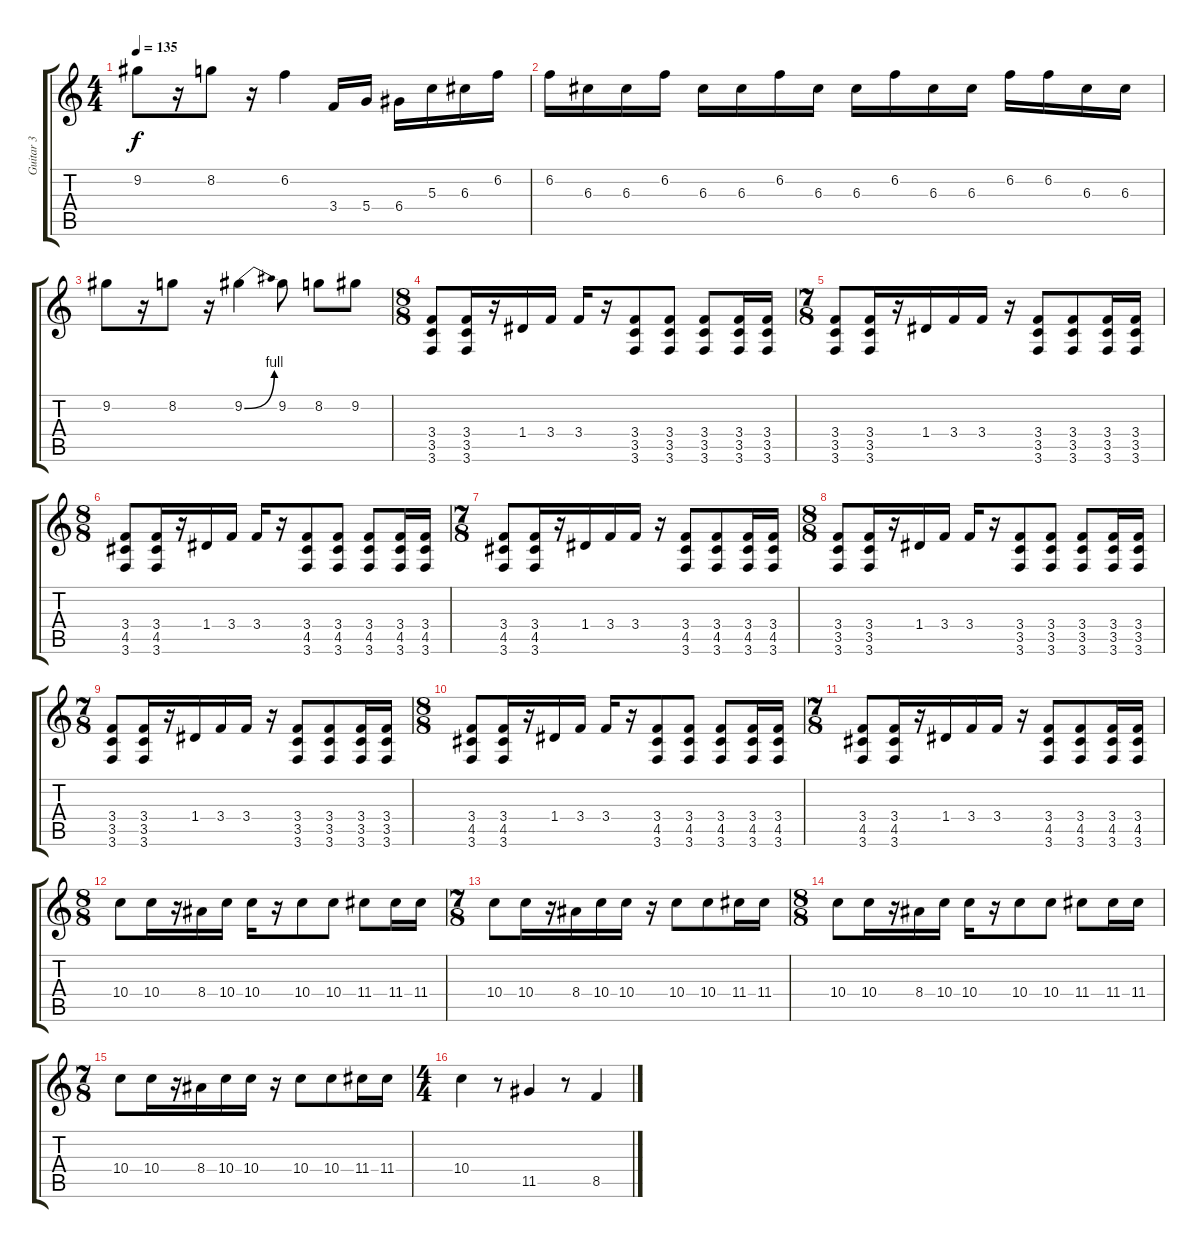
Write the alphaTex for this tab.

\track ("Guitar 3" "Guitar 3") {instrument distortionguitar}
\staff {score tabs}
\tuning (E4 B3 G3 D3 A2 D2) {hide}
\ts (4 4)
\tempo 135
\clef g2
\ks c
9.2.8{dy f} r.16 8.2.8 r.16 6.2.4 3.4.16 5.4.16 6.4.16 5.3.16 6.3.16 6.2.16 |
6.2.16 6.3.16 6.3.16 6.2.16 6.3.16 6.3.16 6.2.16 6.3.16 6.3.16 6.2.16 6.3.16 6.3.16 6.2.16 6.2.16 6.3.16 6.3.16 |
9.2.8 r.16 8.2.8 r.16 9.2{be (bend 0 0 60 4)}.4 9.2.8 8.2.8 9.2.8 |
\ts (8 8)
(3.4 3.5 3.6).8 (3.4 3.5 3.6).16 r.16 1.4.16 3.4.16 3.4.16 r.16 (3.4 3.5 3.6).8 (3.4 3.5 3.6).8 (3.4 3.5 3.6).8 (3.4 3.5 3.6).16 (3.4 3.5 3.6).16 |
\ts (7 8)
(3.4 3.5 3.6).8 (3.4 3.5 3.6).16 r.16 1.4.16 3.4.16 3.4.16 r.16 (3.4 3.5 3.6).8 (3.4 3.5 3.6).8 (3.4 3.5 3.6).16 (3.4 3.5 3.6).16 |
\ts (8 8)
(3.4 4.5 3.6).8 (3.4 4.5 3.6).16 r.16 1.4.16 3.4.16 3.4.16 r.16 (3.4 4.5 3.6).8 (3.4 4.5 3.6).8 (3.4 4.5 3.6).8 (3.4 4.5 3.6).16 (3.4 4.5 3.6).16 |
\ts (7 8)
(3.4 4.5 3.6).8 (3.4 4.5 3.6).16 r.16 1.4.16 3.4.16 3.4.16 r.16 (3.4 4.5 3.6).8 (3.4 4.5 3.6).8 (3.4 4.5 3.6).16 (3.4 4.5 3.6).16 |
\ts (8 8)
(3.4 3.5 3.6).8 (3.4 3.5 3.6).16 r.16 1.4.16 3.4.16 3.4.16 r.16 (3.4 3.5 3.6).8 (3.4 3.5 3.6).8 (3.4 3.5 3.6).8 (3.4 3.5 3.6).16 (3.4 3.5 3.6).16 |
\ts (7 8)
(3.4 3.5 3.6).8 (3.4 3.5 3.6).16 r.16 1.4.16 3.4.16 3.4.16 r.16 (3.4 3.5 3.6).8 (3.4 3.5 3.6).8 (3.4 3.5 3.6).16 (3.4 3.5 3.6).16 |
\ts (8 8)
(3.4 4.5 3.6).8 (3.4 4.5 3.6).16 r.16 1.4.16 3.4.16 3.4.16 r.16 (3.4 4.5 3.6).8 (3.4 4.5 3.6).8 (3.4 4.5 3.6).8 (3.4 4.5 3.6).16 (3.4 4.5 3.6).16 |
\ts (7 8)
(3.4 4.5 3.6).8 (3.4 4.5 3.6).16 r.16 1.4.16 3.4.16 3.4.16 r.16 (3.4 4.5 3.6).8 (3.4 4.5 3.6).8 (3.4 4.5 3.6).16 (3.4 4.5 3.6).16 |
\ts (8 8)
10.4.8 10.4.16 r.16 8.4.16 10.4.16 10.4.16 r.16 10.4.8 10.4.8 11.4.8 11.4.16 11.4.16 |
\ts (7 8)
10.4.8 10.4.16 r.16 8.4.16 10.4.16 10.4.16 r.16 10.4.8 10.4.8 11.4.16 11.4.16 |
\ts (8 8)
10.4.8 10.4.16 r.16 8.4.16 10.4.16 10.4.16 r.16 10.4.8 10.4.8 11.4.8 11.4.16 11.4.16 |
\ts (7 8)
10.4.8 10.4.16 r.16 8.4.16 10.4.16 10.4.16 r.16 10.4.8 10.4.8 11.4.16 11.4.16 |
\ts (4 4)
10.4.4 r.8 11.5.4 r.8 8.5.4
